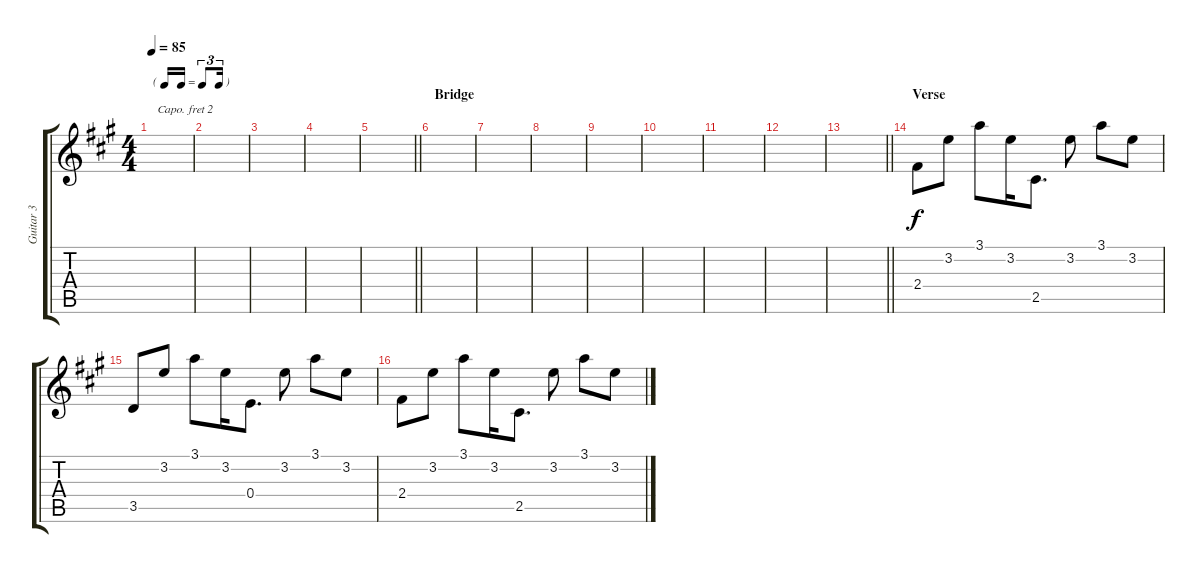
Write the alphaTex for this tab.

\track ("Guitar 3" "Guitar 3") {instrument electricguitarclean}
\staff {score tabs}
\capo 2
\tuning (E4 B3 G3 D3 A2 E2) {hide}
\ts (4 4)
\tf triplet16th
\tempo 85
\clef g2
\ks a
|
|
|
|
\barLineRight lightlight
|
\section ("" "Bridge")
|
|
|
|
|
|
|
\barLineRight lightlight
|
\section ("" "Verse")
2.4.8 3.2.8 3.1.8 3.2.16 2.5.8{d} 3.2.8 3.1.8 3.2.8 |
3.5.8 3.2.8 3.1.8 3.2.16 0.4.8{d} 3.2.8 3.1.8 3.2.8 |
2.4.8 3.2.8 3.1.8 3.2.16 2.5.8{d} 3.2.8 3.1.8 3.2.8
